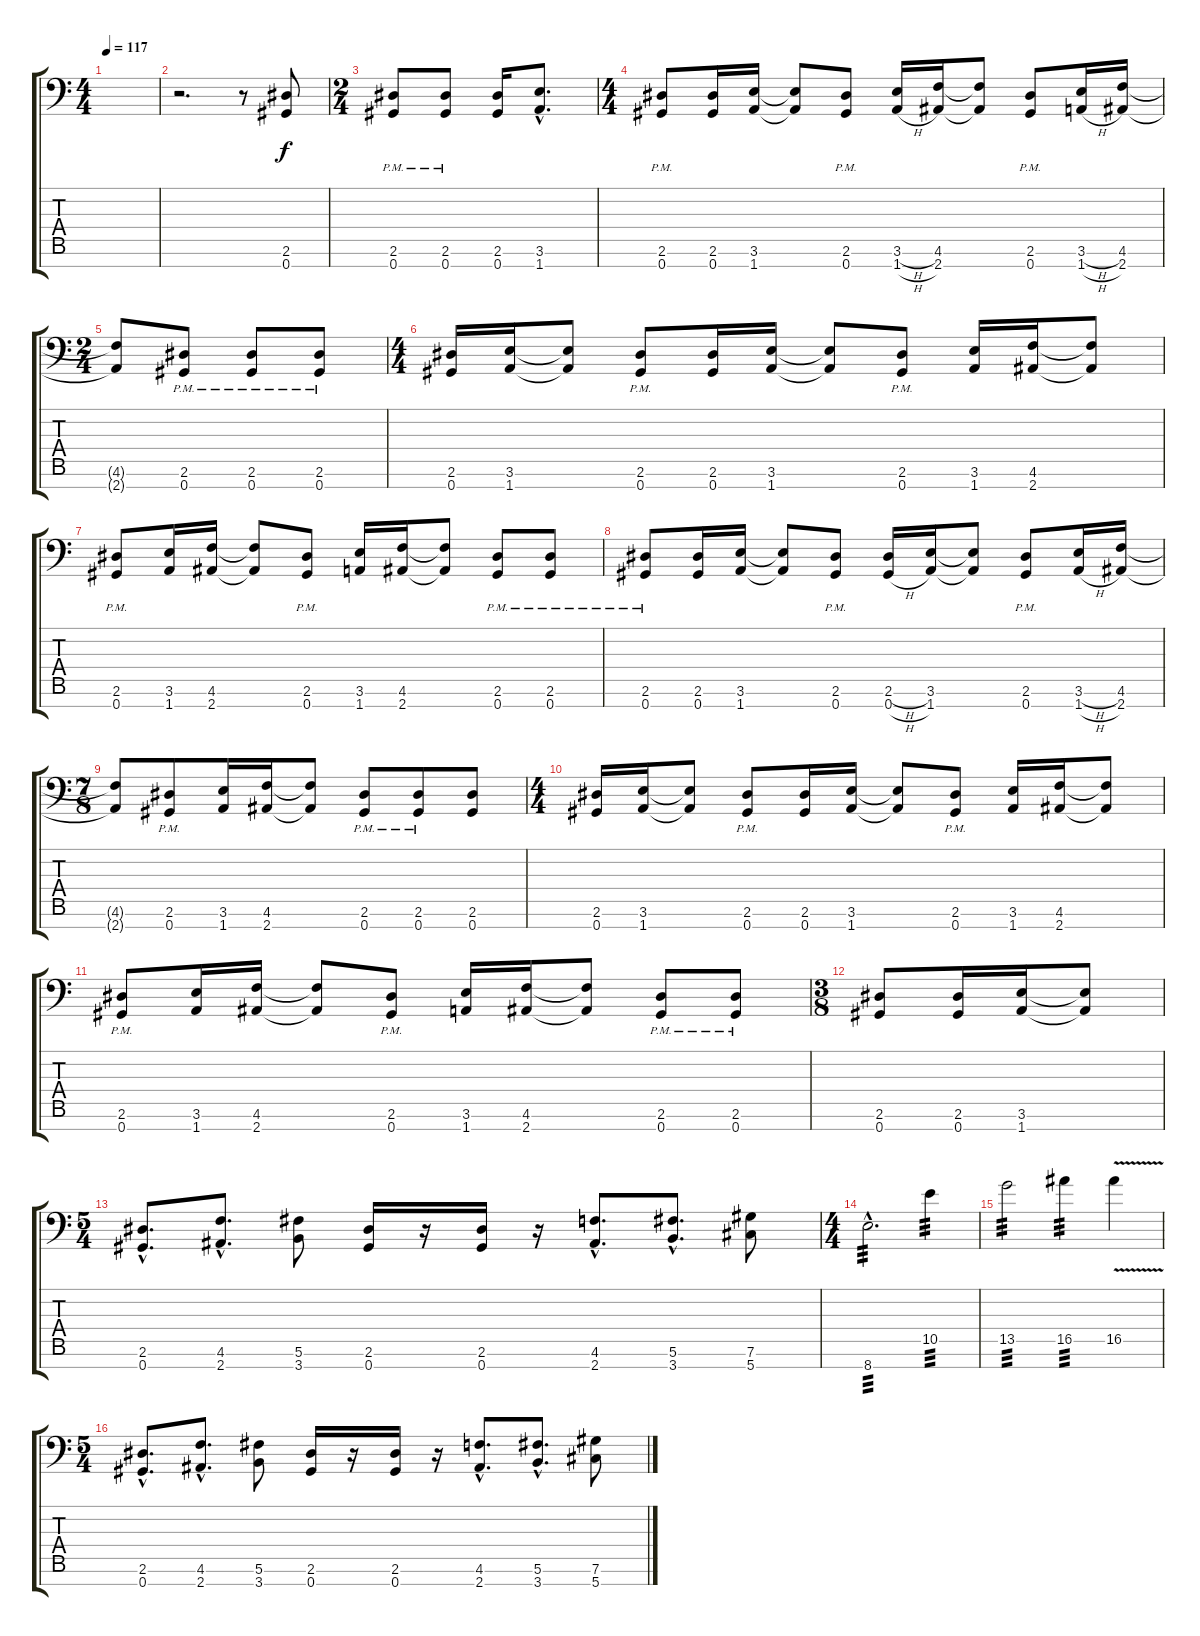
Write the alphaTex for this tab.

\track "" {instrument overdrivenguitar}
\staff {score tabs}
\tuning (Db4 Ab3 E3 B2 Gb2 Db2 Ab1) {hide}
\ts (4 4)
\tempo 117
\clef f4
\ks c
|
r.2{d} r.8 (2.6 0.7).8 |
\ts (2 4)
(2.6{pm} 0.7{pm}).8 (2.6{pm} 0.7{pm}).8 (2.6 0.7).16 (3.6{hac} 1.7{hac}).8{d} |
\ts (4 4)
(2.6{pm} 0.7{pm}).8 (2.6 0.7).16 (3.6 1.7).16 (3.6{t} 1.7{t}).8 (2.6{pm} 0.7{pm}).8 (3.6{h} 1.7{h}).16 (4.6 2.7).16 (4.6{t} 2.7{t}).8 (2.6{pm} 0.7{pm}).8 (3.6{h} 1.7{h}).16 (4.6 2.7).16 |
\ts (2 4)
(4.6{t} 2.7{t}).8 (2.6{pm} 0.7{pm}).8 (2.6{pm} 0.7{pm}).8 (2.6{pm} 0.7{pm}).8 |
\ts (4 4)
(2.6 0.7).16 (3.6 1.7).16 (3.6{t} 1.7{t}).8 (2.6{pm} 0.7{pm}).8 (2.6 0.7).16 (3.6 1.7).16 (3.6{t} 1.7{t}).8 (2.6{pm} 0.7{pm}).8 (3.6 1.7).16 (4.6 2.7).16 (4.6{t} 2.7{t}).8 |
(2.6{pm} 0.7{pm}).8 (3.6 1.7).16 (4.6 2.7).16 (4.6{t} 2.7{t}).8 (2.6{pm} 0.7{pm}).8 (3.6 1.7).16 (4.6 2.7).16 (4.6{t} 2.7{t}).8 (2.6{pm} 0.7{pm}).8 (2.6{pm} 0.7{pm}).8 |
(2.6{pm} 0.7{pm}).8 (2.6 0.7).16 (3.6 1.7).16 (3.6{t} 1.7{t}).8 (2.6{pm} 0.7{pm}).8 (2.6{h} 0.7{h}).16 (3.6 1.7).16 (3.6{t} 1.7{t}).8 (2.6{pm} 0.7{pm}).8 (3.6{h} 1.7{h}).16 (4.6 2.7).16 |
\ts (7 8)
(4.6{t} 2.7{t}).8 (2.6{pm} 0.7{pm}).8 (3.6 1.7).16 (4.6 2.7).16 (4.6{t} 2.7{t}).8 (2.6{pm} 0.7{pm}).8 (2.6{pm} 0.7{pm}).8 (2.6 0.7).8 |
\ts (4 4)
(2.6 0.7).16 (3.6 1.7).16 (3.6{t} 1.7{t}).8 (2.6{pm} 0.7{pm}).8 (2.6 0.7).16 (3.6 1.7).16 (3.6{t} 1.7{t}).8 (2.6{pm} 0.7{pm}).8 (3.6 1.7).16 (4.6 2.7).16 (4.6{t} 2.7{t}).8 |
(2.6{pm} 0.7{pm}).8 (3.6 1.7).16 (4.6 2.7).16 (4.6{t} 2.7{t}).8 (2.6{pm} 0.7{pm}).8 (3.6 1.7).16 (4.6 2.7).16 (4.6{t} 2.7{t}).8 (2.6{pm} 0.7{pm}).8 (2.6{pm} 0.7{pm}).8 |
\ts (3 8)
(2.6 0.7).8 (2.6 0.7).16 (3.6 1.7).16 (3.6{t} 1.7{t}).8 |
\ts (5 4)
(2.6{hac} 0.7{hac}).8{d} (4.6{hac} 2.7{hac}).8{d} (5.6 3.7).8 (2.6 0.7).16 r.16 (2.6 0.7).16 r.16 (4.6{hac} 2.7{hac}).8{d} (5.6{hac} 3.7{hac}).8{d} (7.6 5.7).8 |
\ts (4 4)
8.7{hac}.2{d tp 3} 10.5.4{tp 3} |
13.5.2{tp 3} 16.5.4{tp 3} 16.5{v}.4 |
\ts (5 4)
(2.6{hac} 0.7{hac}).8{d} (4.6{hac} 2.7{hac}).8{d} (5.6 3.7).8 (2.6 0.7).16 r.16 (2.6 0.7).16 r.16 (4.6{hac} 2.7{hac}).8{d} (5.6{hac} 3.7{hac}).8{d} (7.6 5.7).8
